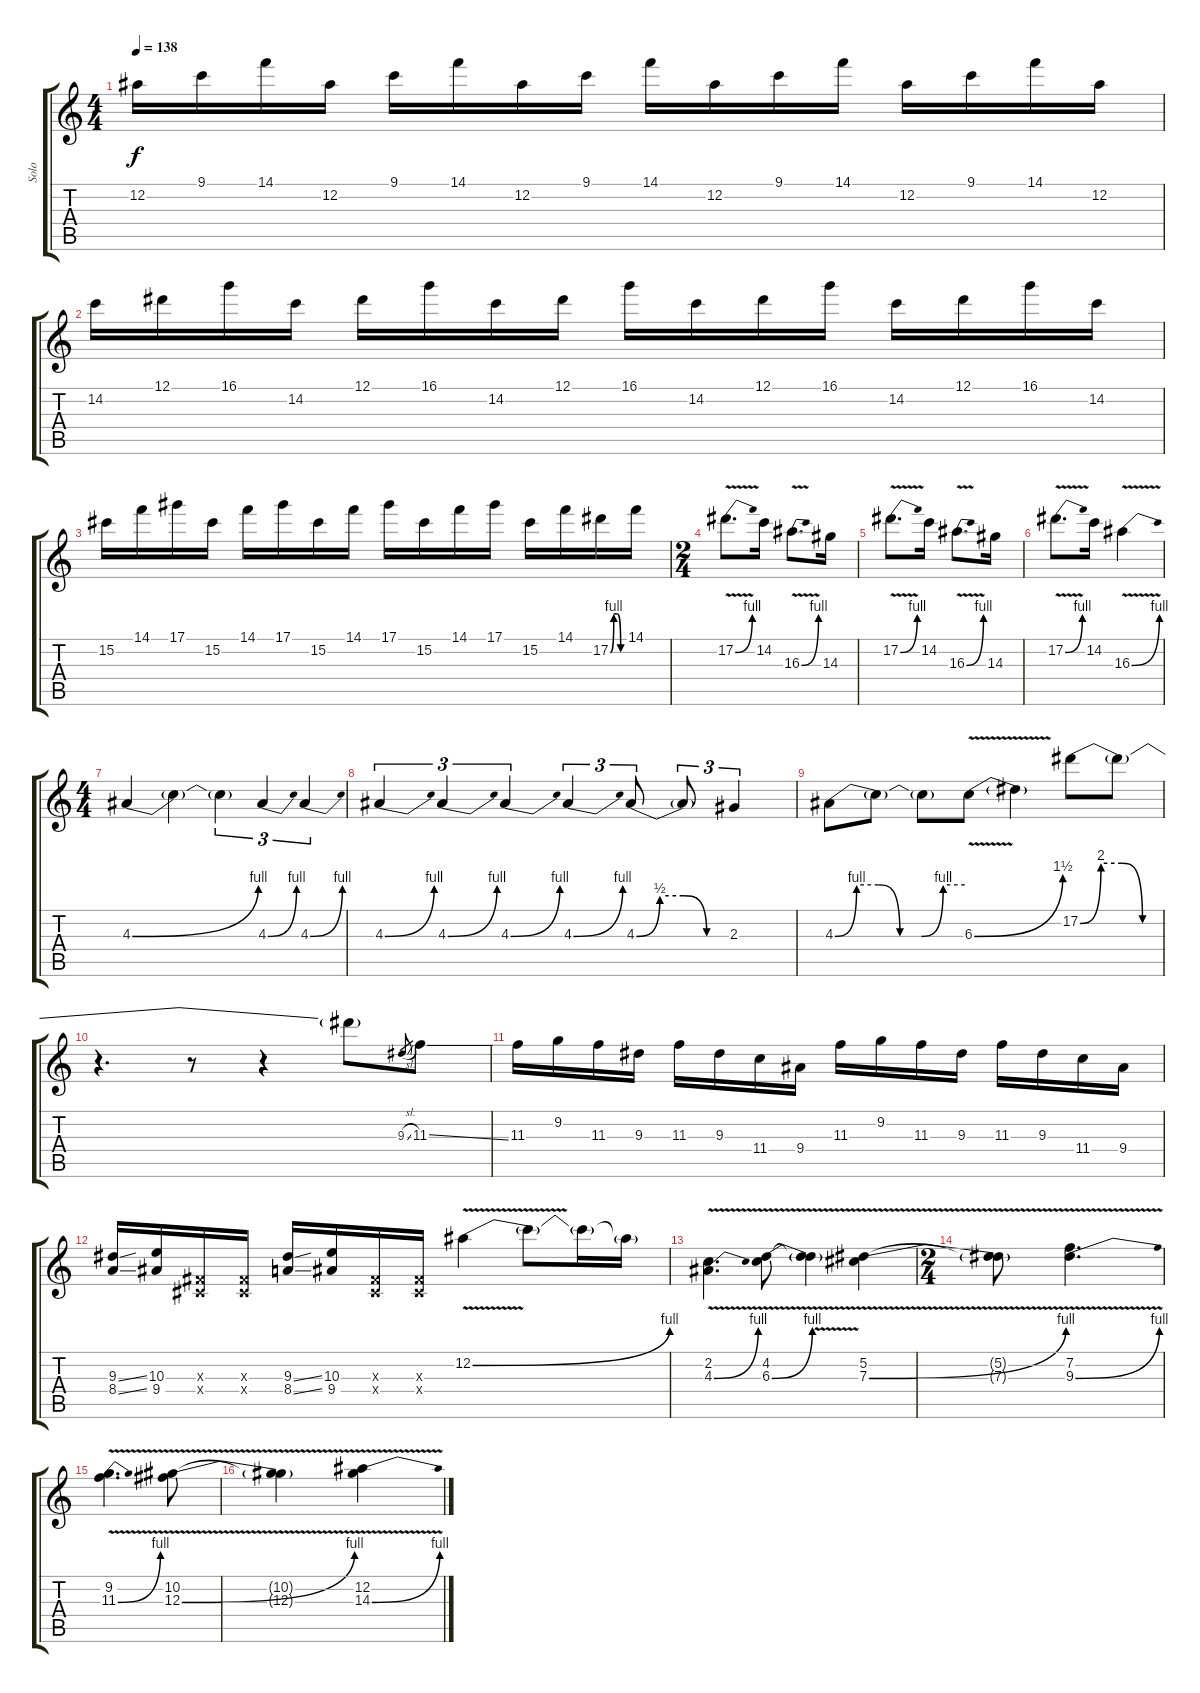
\track ("Solo" "Solo") {instrument overdrivenguitar}
\staff {score tabs}
\tuning (Eb4 Bb3 Gb3 Db3 Ab2 Eb2) {hide}
\ts (4 4)
\tempo 138
\clef g2
\ks c
12.2.16{dy f} 9.1.16 14.1.16 12.2.16 9.1.16 14.1.16 12.2.16 9.1.16 14.1.16 12.2.16 9.1.16 14.1.16 12.2.16 9.1.16 14.1.16 12.2.16 |
14.2.16 12.1.16 16.1.16 14.2.16 12.1.16 16.1.16 14.2.16 12.1.16 16.1.16 14.2.16 12.1.16 16.1.16 14.2.16 12.1.16 16.1.16 14.2.16 |
15.2.16 14.1.16 17.1.16 15.2.16 14.1.16 17.1.16 15.2.16 14.1.16 17.1.16 15.2.16 14.1.16 17.1.16 15.2.16 14.1.16 17.2{be (custom 0 0 15 4 30 4 45 0 60 0)}.16 14.1.16 |
\ts (2 4)
17.2{be (bend 0 0 60 4) v}.8{d} 14.2.16 16.3{be (bend 0 0 60 4) v}.8{d} 14.3.16 |
17.2{be (bend 0 0 60 4) v}.8{d} 14.2.16 16.3{be (bend 0 0 60 4) v}.8{d} 14.3.16 |
17.2{be (bend 0 0 60 4) v}.8{d} 14.2.16 16.3{be (bend 0 0 60 4) v}.4 |
\ts (4 4)
4.3{be (bend 0 0 60 4)}.4 4.3{t}.4 4.3{t}.4{tu (3 2)} 4.3{be (bend 0 0 60 4)}.4{tu (3 2)} 4.3{be (bend 0 0 60 4)}.4{tu (3 2)} |
4.3{be (bend 0 0 60 4)}.4{tu (3 2)} 4.3{be (bend 0 0 60 4)}.4{tu (3 2)} 4.3{be (bend 0 0 60 4)}.4{tu (3 2)} 4.3{be (bend 0 0 60 4)}.4{tu (3 2)} 4.3{be (custom 0 0 15 2 30 2 45 0 60 0)}.8{tu (3 2)} 4.3{t}.8{tu (3 2)} 2.3.4{tu (3 2)} |
4.3{be (custom 0 0 10 4 20 4 30 0 40 0 50 4 60 4)}.8 4.3{t}.8 4.3{t}.8 6.3{be (bend 0 0 60 6) v}.8 6.3{t}.4 17.2{be (custom 0 0 15 8 30 8 45 0 60 0)}.8 17.2{t}.8 |
r.4{d} r.8 r.4 17.2{t}.8 9.3{sl}.8{gr} 11.3{ss}.8 |
11.3.16 9.2.16 11.3.16 9.3.16 11.3.16 9.3.16 11.4.16 9.4.16 11.3.16 9.2.16 11.3.16 9.3.16 11.3.16 9.3.16 11.4.16 9.4.16 |
(9.3{ss} 8.4{ss}).16 (10.3 9.4).16 (0.3{x} 0.4{x}).16 (0.3{x} 0.4{x}).16 (9.3{ss} 8.4{ss}).16 (10.3 9.4).16 (0.3{x} 0.4{x}).16 (0.3{x} 0.4{x}).16 12.2{be (bend 0 0 60 4) v}.4 12.2{t}.8 12.2{t}.16 12.2{t}.16 |
(2.2{v} 4.3{be (bend 0 0 60 4) v}).4{d} (4.2{v} 6.3{be (bend 0 0 60 4) v}).8 (4.2{v t} 6.3{v t}).4 (5.2{v} 7.3{be (bend 0 0 60 4) v}).4 |
\ts (2 4)
(5.2{t} 7.3{t}).8 (7.2{v} 9.3{be (bend 0 0 60 4) v}).4{d} |
(9.2{v} 11.3{be (bend 0 0 60 4) v}).4{d} (10.2{v} 12.3{be (bend 0 0 60 4) v}).8 |
(10.2{t} 12.3{t}).4 (12.2{v} 14.3{be (bend 0 0 60 4) v}).4
